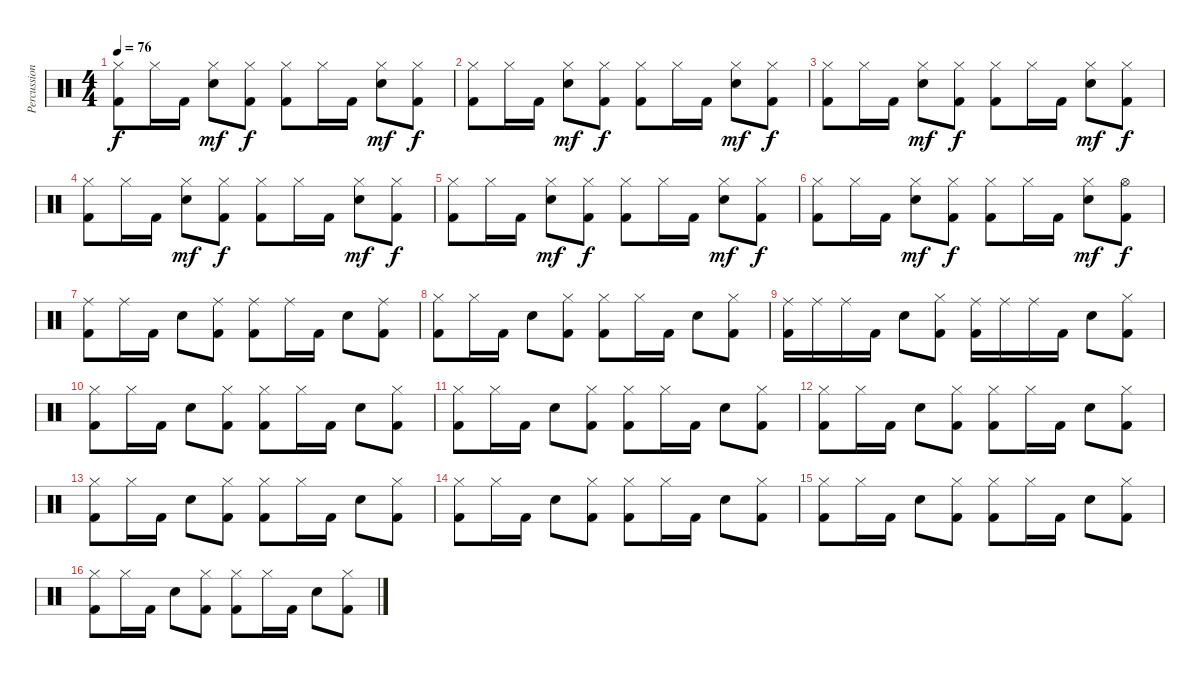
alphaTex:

\track ("Percussion" "Percussion") {mute instrument percussion}
\staff {score}
\articulation defaults
\ts (4 4)
\tempo 76
\clef neutral
\ks c
("Hi-Hat (closed)" "Kick (hit) 2").8{dy f} "Hi-Hat (closed)".16 "Kick (hit) 2".16 ("Hi-Hat (closed)" "Electric Snare (hit)").8{dy mf} ("Hi-Hat (closed)" "Kick (hit) 2").8{dy f} ("Hi-Hat (closed)" "Kick (hit) 2").8 "Hi-Hat (closed)".16 "Kick (hit) 2".16 ("Hi-Hat (closed)" "Electric Snare (hit)").8{dy mf} ("Hi-Hat (closed)" "Kick (hit) 2").8{dy f} |
("Hi-Hat (closed)" "Kick (hit) 2").8 "Hi-Hat (closed)".16 "Kick (hit) 2".16 ("Hi-Hat (closed)" "Electric Snare (hit)").8{dy mf} ("Hi-Hat (closed)" "Kick (hit) 2").8{dy f} ("Hi-Hat (closed)" "Kick (hit) 2").8 "Hi-Hat (closed)".16 "Kick (hit) 2".16 ("Hi-Hat (closed)" "Electric Snare (hit)").8{dy mf} ("Hi-Hat (closed)" "Kick (hit) 2").8{dy f} |
("Hi-Hat (closed)" "Kick (hit) 2").8 "Hi-Hat (closed)".16 "Kick (hit) 2".16 ("Hi-Hat (closed)" "Electric Snare (hit)").8{dy mf} ("Hi-Hat (closed)" "Kick (hit) 2").8{dy f} ("Hi-Hat (closed)" "Kick (hit) 2").8 "Hi-Hat (closed)".16 "Kick (hit) 2".16 ("Hi-Hat (closed)" "Electric Snare (hit)").8{dy mf} ("Hi-Hat (closed)" "Kick (hit) 2").8{dy f} |
("Hi-Hat (closed)" "Kick (hit) 2").8 "Hi-Hat (closed)".16 "Kick (hit) 2".16 ("Hi-Hat (closed)" "Electric Snare (hit)").8{dy mf} ("Hi-Hat (closed)" "Kick (hit) 2").8{dy f} ("Hi-Hat (closed)" "Kick (hit) 2").8 "Hi-Hat (closed)".16 "Kick (hit) 2".16 ("Hi-Hat (closed)" "Electric Snare (hit)").8{dy mf} ("Hi-Hat (closed)" "Kick (hit) 2").8{dy f} |
("Hi-Hat (closed)" "Kick (hit) 2").8 "Hi-Hat (closed)".16 "Kick (hit) 2".16 ("Hi-Hat (closed)" "Electric Snare (hit)").8{dy mf} ("Hi-Hat (closed)" "Kick (hit) 2").8{dy f} ("Hi-Hat (closed)" "Kick (hit) 2").8 "Hi-Hat (closed)".16 "Kick (hit) 2".16 ("Hi-Hat (closed)" "Electric Snare (hit)").8{dy mf} ("Hi-Hat (closed)" "Kick (hit) 2").8{dy f} |
("Hi-Hat (closed)" "Kick (hit) 2").8 "Hi-Hat (closed)".16 "Kick (hit) 2".16 ("Hi-Hat (closed)" "Electric Snare (hit)").8{dy mf} ("Hi-Hat (closed)" "Kick (hit) 2").8{dy f} ("Hi-Hat (closed)" "Kick (hit) 2").8 "Hi-Hat (closed)".16 "Kick (hit) 2".16 ("Hi-Hat (closed)" "Electric Snare (hit)").8{dy mf} ("Hi-Hat (open)" "Kick (hit) 2").8{dy f} |
("Ride (middle)" "Kick (hit) 2").8 "Ride (middle)".16 "Kick (hit) 2".16 "Electric Snare (hit)".8 ("Ride (middle)" "Kick (hit) 2").8 ("Ride (middle)" "Kick (hit) 2").8 "Ride (middle)".16 "Kick (hit) 2".16 "Electric Snare (hit)".8 ("Ride (middle)" "Kick (hit) 2").8 |
("Hi-Hat (closed)" "Kick (hit) 2").8 "Hi-Hat (closed)".16 "Kick (hit) 2".16 "Electric Snare (hit)".8 ("Hi-Hat (closed)" "Kick (hit) 2").8 ("Hi-Hat (closed)" "Kick (hit) 2").8 "Hi-Hat (closed)".16 "Kick (hit) 2".16 "Electric Snare (hit)".8 ("Hi-Hat (closed)" "Kick (hit) 2").8 |
("Ride (middle)" "Kick (hit) 2").16 "Ride (middle)".16 "Ride (middle)".16 "Kick (hit) 2".16 "Electric Snare (hit)".8 ("Hi-Hat (closed)" "Kick (hit) 2").8 ("Ride (middle)" "Kick (hit) 2").16 "Ride (middle)".16 "Ride (middle)".16 "Kick (hit) 2".16 "Electric Snare (hit)".8 ("Hi-Hat (closed)" "Kick (hit) 2").8 |
("Hi-Hat (closed)" "Kick (hit) 2").8 "Hi-Hat (closed)".16 "Kick (hit) 2".16 "Electric Snare (hit)".8 ("Hi-Hat (closed)" "Kick (hit) 2").8 ("Hi-Hat (closed)" "Kick (hit) 2").8 "Hi-Hat (closed)".16 "Kick (hit) 2".16 "Electric Snare (hit)".8 ("Hi-Hat (closed)" "Kick (hit) 2").8 |
("Hi-Hat (closed)" "Kick (hit) 2").8 "Hi-Hat (closed)".16 "Kick (hit) 2".16 "Electric Snare (hit)".8 ("Hi-Hat (closed)" "Kick (hit) 2").8 ("Hi-Hat (closed)" "Kick (hit) 2").8 "Hi-Hat (closed)".16 "Kick (hit) 2".16 "Electric Snare (hit)".8 ("Hi-Hat (closed)" "Kick (hit) 2").8 |
("Hi-Hat (closed)" "Kick (hit) 2").8 "Hi-Hat (closed)".16 "Kick (hit) 2".16 "Electric Snare (hit)".8 ("Hi-Hat (closed)" "Kick (hit) 2").8 ("Hi-Hat (closed)" "Kick (hit) 2").8 "Hi-Hat (closed)".16 "Kick (hit) 2".16 "Electric Snare (hit)".8 ("Hi-Hat (closed)" "Kick (hit) 2").8 |
("Hi-Hat (closed)" "Kick (hit) 2").8 "Hi-Hat (closed)".16 "Kick (hit) 2".16 "Electric Snare (hit)".8 ("Hi-Hat (closed)" "Kick (hit) 2").8 ("Hi-Hat (closed)" "Kick (hit) 2").8 "Hi-Hat (closed)".16 "Kick (hit) 2".16 "Electric Snare (hit)".8 ("Hi-Hat (closed)" "Kick (hit) 2").8 |
("Hi-Hat (closed)" "Kick (hit) 2").8 "Hi-Hat (closed)".16 "Kick (hit) 2".16 "Electric Snare (hit)".8 ("Hi-Hat (closed)" "Kick (hit) 2").8 ("Hi-Hat (closed)" "Kick (hit) 2").8 "Hi-Hat (closed)".16 "Kick (hit) 2".16 "Electric Snare (hit)".8 ("Hi-Hat (closed)" "Kick (hit) 2").8 |
("Hi-Hat (closed)" "Kick (hit) 2").8 "Hi-Hat (closed)".16 "Kick (hit) 2".16 "Electric Snare (hit)".8 ("Hi-Hat (closed)" "Kick (hit) 2").8 ("Hi-Hat (closed)" "Kick (hit) 2").8 "Hi-Hat (closed)".16 "Kick (hit) 2".16 "Electric Snare (hit)".8 ("Hi-Hat (closed)" "Kick (hit) 2").8 |
("Hi-Hat (closed)" "Kick (hit) 2").8 "Hi-Hat (closed)".16 "Kick (hit) 2".16 "Electric Snare (hit)".8 ("Hi-Hat (closed)" "Kick (hit) 2").8 ("Hi-Hat (closed)" "Kick (hit) 2").8 "Hi-Hat (closed)".16 "Kick (hit) 2".16 "Electric Snare (hit)".8 ("Hi-Hat (closed)" "Kick (hit) 2").8
